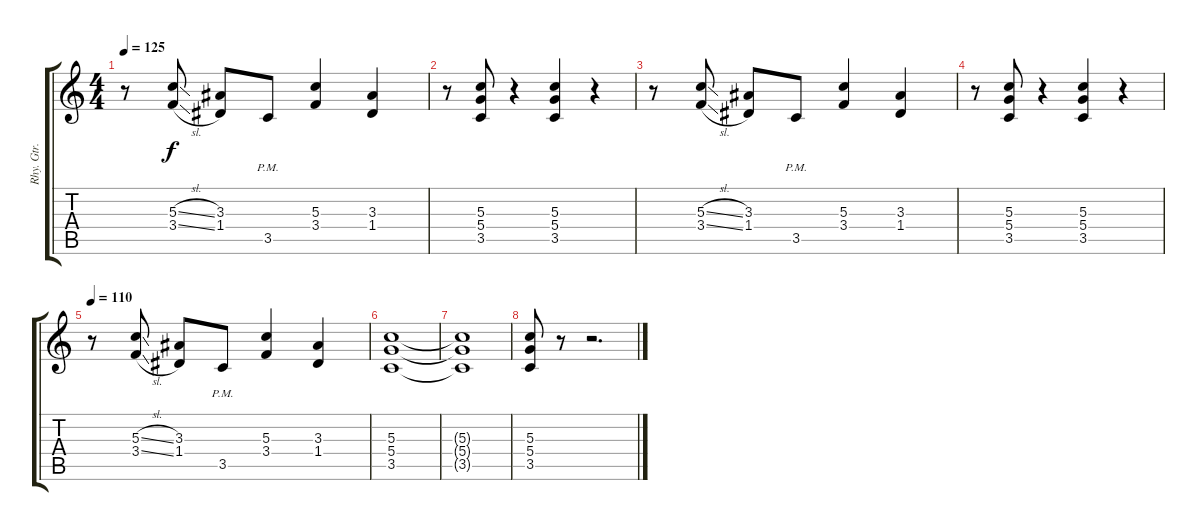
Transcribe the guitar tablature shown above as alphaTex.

\track ("Rhy. Gtr. 2" "Rhy. Gtr. ") {instrument overdrivenguitar}
\staff {score tabs}
\tuning (E4 B3 G3 D3 A2 E2) {hide}
\ts (4 4)
\tempo 125
\clef g2
\ks c
r.8{dy f} (5.3{sl} 3.4{sl}).8 (3.3 1.4).8 3.5{pm}.8 (5.3 3.4).4 (3.3 1.4).4 |
r.8 (5.3 5.4 3.5).8 r.4 (5.3 5.4 3.5).4 r.4 |
r.8 (5.3{sl} 3.4{sl}).8 (3.3 1.4).8 3.5{pm}.8 (5.3 3.4).4 (3.3 1.4).4 |
r.8 (5.3 5.4 3.5).8 r.4 (5.3 5.4 3.5).4 r.4 |
\tempo 110
r.8 (5.3{sl} 3.4{sl}).8 (3.3 1.4).8 3.5{pm}.8 (5.3 3.4).4 (3.3 1.4).4 |
(5.3 5.4 3.5).1 |
(5.3{t} 5.4{t} 3.5{t}).1 |
(5.3 5.4 3.5).8 r.8 r.2{d}
